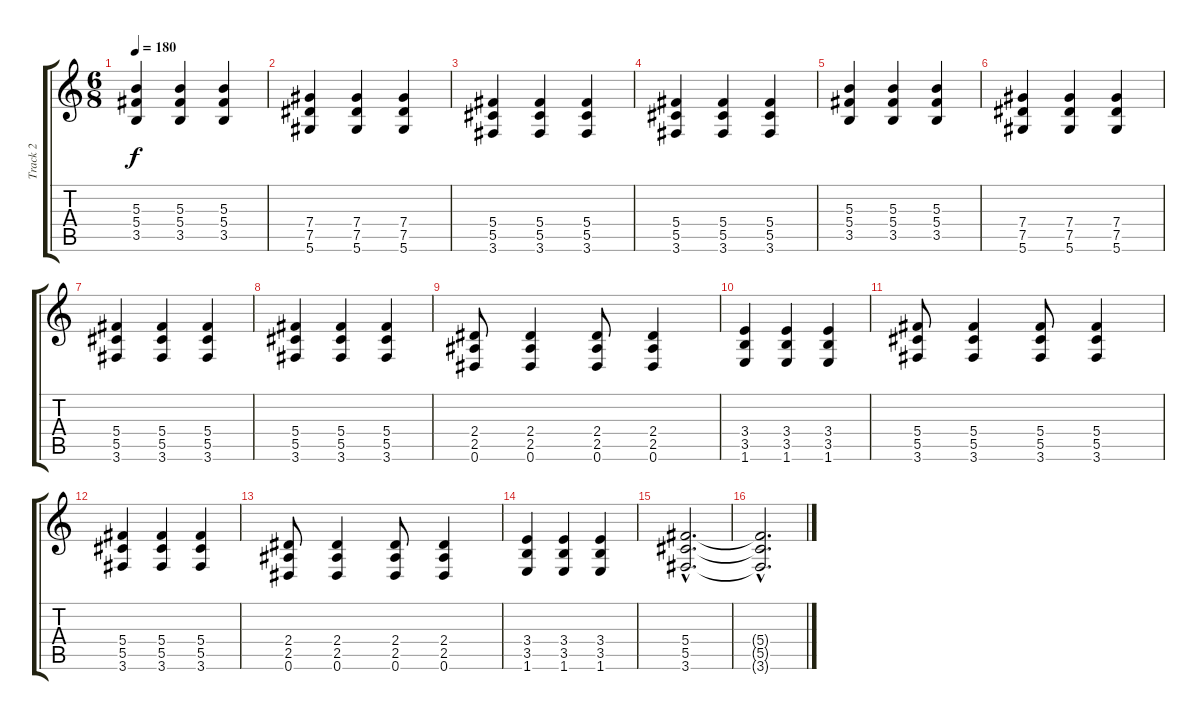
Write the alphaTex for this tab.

\track ("Track 2" "Track 2") {instrument distortionguitar}
\staff {score tabs}
\tuning (Eb4 Bb3 Gb3 Db3 Ab2 Eb2) {hide}
\ts (6 8)
\tempo 180
\clef g2
\ks c
(5.3 5.4 3.5).4{dy f} (5.3 5.4 3.5).4 (5.3 5.4 3.5).4 |
(7.4 7.5 5.6).4 (7.4 7.5 5.6).4 (7.4 7.5 5.6).4 |
(5.4 5.5 3.6).4 (5.4 5.5 3.6).4 (5.4 5.5 3.6).4 |
(5.4 5.5 3.6).4 (5.4 5.5 3.6).4 (5.4 5.5 3.6).4 |
(5.3 5.4 3.5).4 (5.3 5.4 3.5).4 (5.3 5.4 3.5).4 |
(7.4 7.5 5.6).4 (7.4 7.5 5.6).4 (7.4 7.5 5.6).4 |
(5.4 5.5 3.6).4 (5.4 5.5 3.6).4 (5.4 5.5 3.6).4 |
(5.4 5.5 3.6).4 (5.4 5.5 3.6).4 (5.4 5.5 3.6).4 |
(2.4 2.5 0.6).8 (2.4 2.5 0.6).4 (2.4 2.5 0.6).8 (2.4 2.5 0.6).4 |
(3.4 3.5 1.6).4 (3.4 3.5 1.6).4 (3.4 3.5 1.6).4 |
(5.4 5.5 3.6).8 (5.4 5.5 3.6).4 (5.4 5.5 3.6).8 (5.4 5.5 3.6).4 |
(5.4 5.5 3.6).4 (5.4 5.5 3.6).4 (5.4 5.5 3.6).4 |
(2.4 2.5 0.6).8 (2.4 2.5 0.6).4 (2.4 2.5 0.6).8 (2.4 2.5 0.6).4 |
(3.4 3.5 1.6).4 (3.4 3.5 1.6).4 (3.4 3.5 1.6).4 |
(5.4{hac} 5.5{hac} 3.6{hac}).2{d} |
(5.4{hac t} 5.5{hac t} 3.6{hac t}).2{d}
